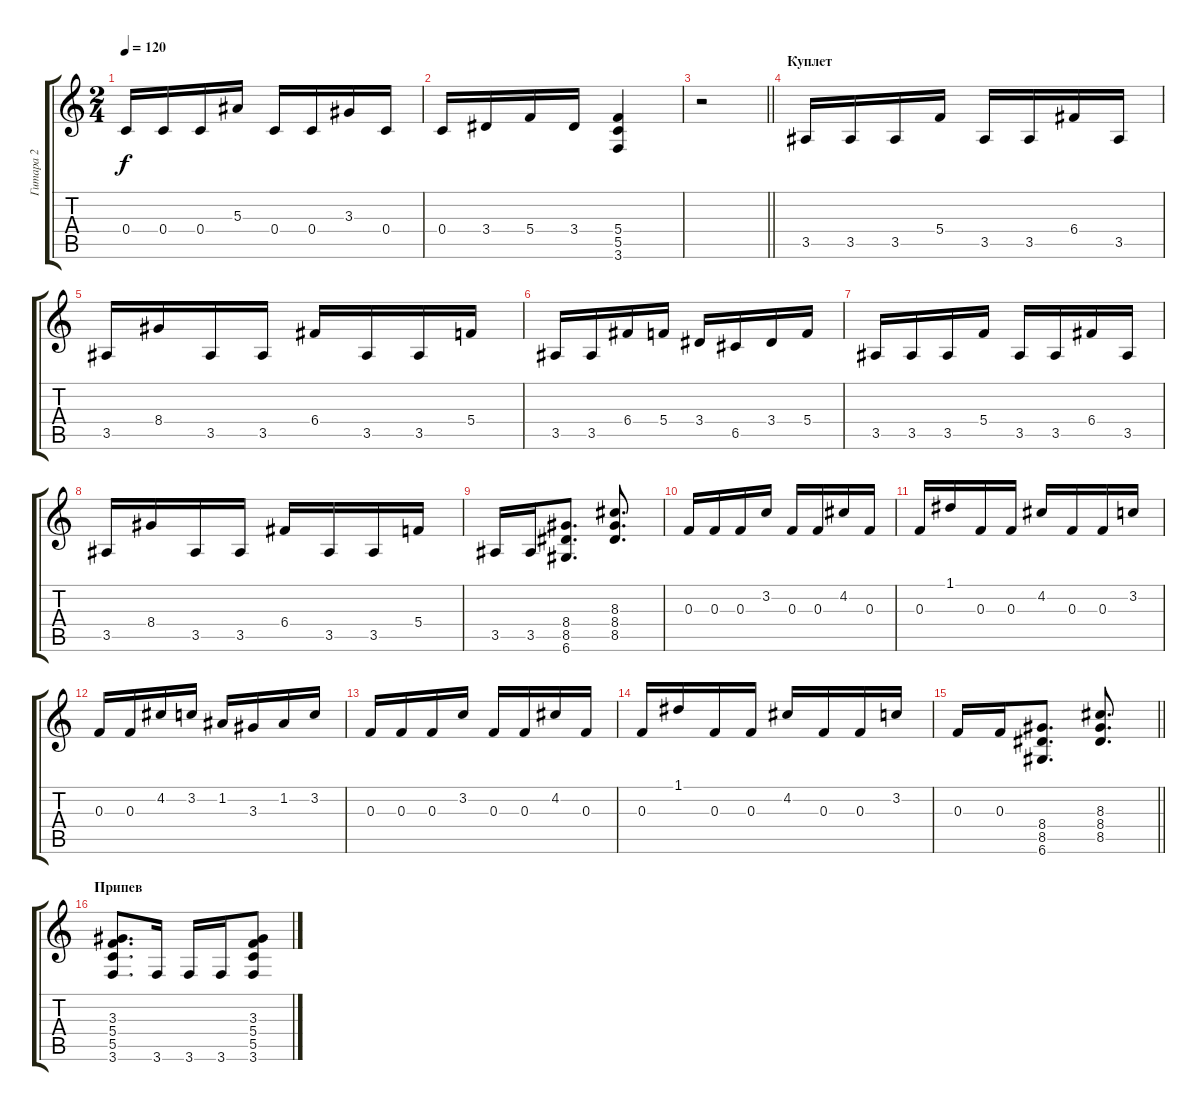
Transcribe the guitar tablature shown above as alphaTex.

\track ("Гитара 2" "Гитара 2") {instrument distortionguitar}
\staff {score tabs}
\tuning (D4 A3 F3 C3 G2 D2) {hide}
\ts (2 4)
\tempo 120
\clef g2
\ks c
0.4.16{dy f} 0.4.16 0.4.16 5.3.16 0.4.16 0.4.16 3.3.16 0.4.16 |
0.4.16 3.4.16 5.4.16 3.4.16 (5.4 5.5 3.6).4 |
\barLineRight lightlight
r.2 |
\section ("" "Куплет")
3.5.16 3.5.16 3.5.16 5.4.16 3.5.16 3.5.16 6.4.16 3.5.16 |
3.5.16 8.4.16 3.5.16 3.5.16 6.4.16 3.5.16 3.5.16 5.4.16 |
3.5.16 3.5.16 6.4.16 5.4.16 3.4.16 6.5.16 3.4.16 5.4.16 |
3.5.16 3.5.16 3.5.16 5.4.16 3.5.16 3.5.16 6.4.16 3.5.16 |
3.5.16 8.4.16 3.5.16 3.5.16 6.4.16 3.5.16 3.5.16 5.4.16 |
3.5.16 3.5.16 (8.4 8.5 6.6).8{d} (8.3 8.4 8.5).8{d} |
0.3.16 0.3.16 0.3.16 3.2.16 0.3.16 0.3.16 4.2.16 0.3.16 |
0.3.16 1.1.16 0.3.16 0.3.16 4.2.16 0.3.16 0.3.16 3.2.16 |
0.3.16 0.3.16 4.2.16 3.2.16 1.2.16 3.3.16 1.2.16 3.2.16 |
0.3.16 0.3.16 0.3.16 3.2.16 0.3.16 0.3.16 4.2.16 0.3.16 |
0.3.16 1.1.16 0.3.16 0.3.16 4.2.16 0.3.16 0.3.16 3.2.16 |
\barLineRight lightlight
0.3.16 0.3.16 (8.4 8.5 6.6).8{d} (8.3 8.4 8.5).8{d} |
\section ("" "Припев")
(3.3 5.4 5.5 3.6).8{d} 3.6.16 3.6.16 3.6.16 (3.3 5.4 5.5 3.6).8
